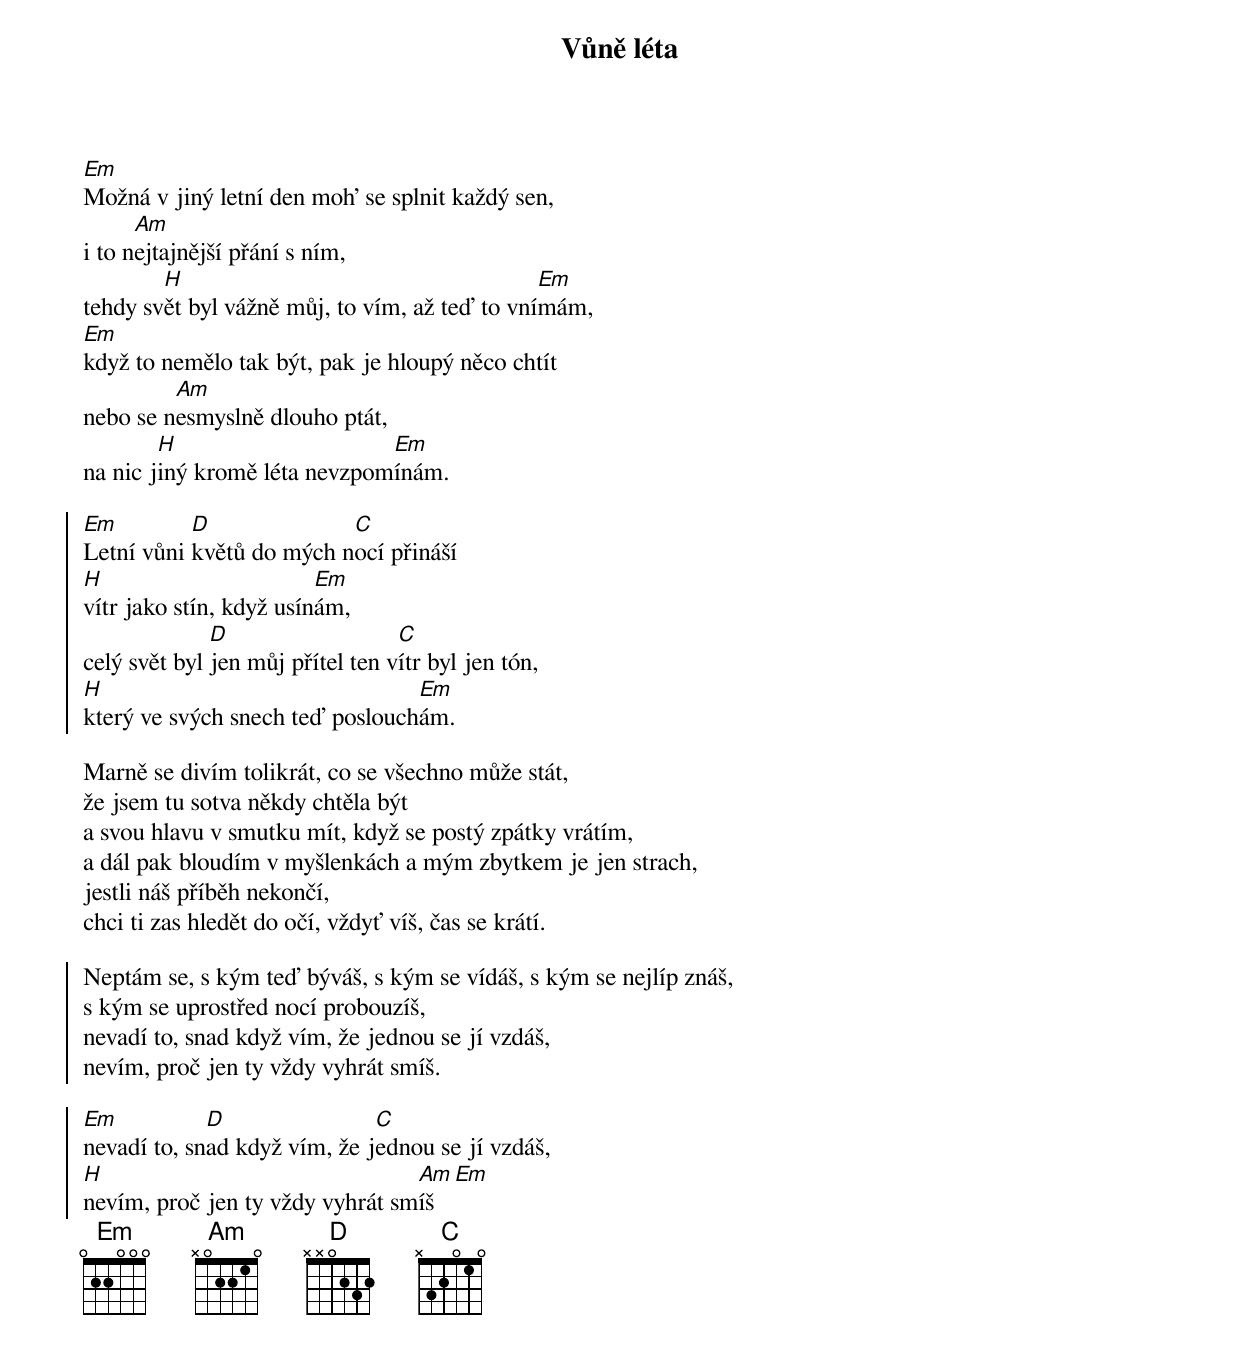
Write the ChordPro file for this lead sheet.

{title: Vůně léta}

[Em]Možná v jiný letní den moh' se splnit každý sen,
i to n[Am]ejtajnější přání s ním,
tehdy sv[H]ět byl vážně můj, to vím, až teď to vní[Em]mám,
[Em]když to nemělo tak být, pak je hloupý něco chtít
nebo se n[Am]esmyslně dlouho ptát,
na nic j[H]iný kromě léta nevzpom[Em]ínám.

{soc}
[Em]Letní vůni [D]květů do mých n[C]ocí přináší
[H]vítr jako stín, když usín[Em]ám,
celý svět byl [D]jen můj přítel ten v[C]ítr byl jen tón,
[H]který ve svých snech teď poslouch[Em]ám.
{eoc}

Marně se divím tolikrát, co se všechno může stát,
že jsem tu sotva někdy chtěla být
a svou hlavu v smutku mít, když se postý zpátky vrátím,
a dál pak bloudím v myšlenkách a mým zbytkem je jen strach,
jestli náš příběh nekončí,
chci ti zas hledět do očí, vždyť víš, čas se krátí.

{soc}
Neptám se, s kým teď býváš, s kým se vídáš, s kým se nejlíp znáš,
s kým se uprostřed nocí probouzíš,
nevadí to, snad když vím, že jednou se jí vzdáš,
nevím, proč jen ty vždy vyhrát smíš.
{eoc}

{soc}
[Em]nevadí to, sn[D]ad když vím, že j[C]ednou se jí vzdáš,
[H]nevím, proč jen ty vždy vyhrát sm[Am]íš[Em]
{eoc}
